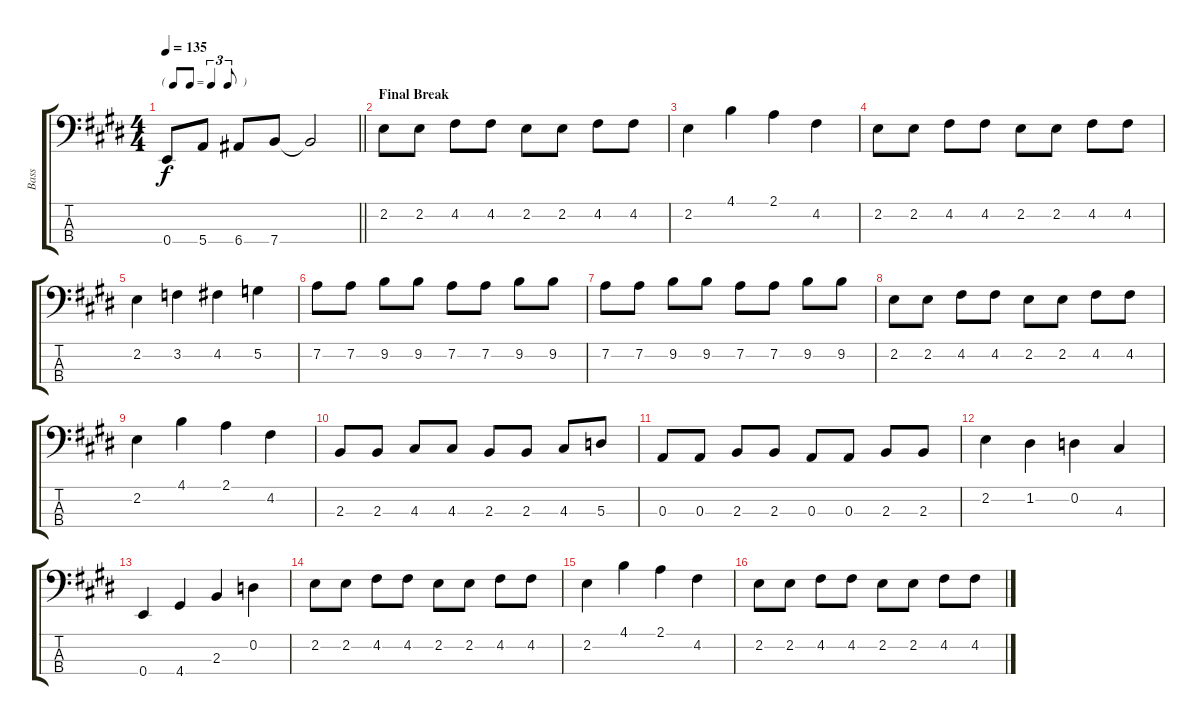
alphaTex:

\track ("Bass" "Bass") {instrument electricbassfinger}
\staff {score tabs}
\tuning (G2 D2 A1 E1) {hide}
\ts (4 4)
\tf triplet8th
\tempo 135
\clef f4
\barLineRight lightlight
\ks e
0.4.8{dy f} 5.4.8 6.4.8 7.4.8 7.4{t}.2 |
\section ("" "Final Break")
2.2.8 2.2.8 4.2.8 4.2.8 2.2.8 2.2.8 4.2.8 4.2.8 |
2.2.4 4.1.4 2.1.4 4.2.4 |
2.2.8 2.2.8 4.2.8 4.2.8 2.2.8 2.2.8 4.2.8 4.2.8 |
2.2.4 3.2.4 4.2.4 5.2.4 |
7.2.8 7.2.8 9.2.8 9.2.8 7.2.8 7.2.8 9.2.8 9.2.8 |
7.2.8 7.2.8 9.2.8 9.2.8 7.2.8 7.2.8 9.2.8 9.2.8 |
2.2.8 2.2.8 4.2.8 4.2.8 2.2.8 2.2.8 4.2.8 4.2.8 |
2.2.4 4.1.4 2.1.4 4.2.4 |
2.3.8 2.3.8 4.3.8 4.3.8 2.3.8 2.3.8 4.3.8 5.3.8 |
0.3.8 0.3.8 2.3.8 2.3.8 0.3.8 0.3.8 2.3.8 2.3.8 |
2.2.4 1.2.4 0.2.4 4.3.4 |
0.4.4 4.4.4 2.3.4 0.2.4 |
2.2.8 2.2.8 4.2.8 4.2.8 2.2.8 2.2.8 4.2.8 4.2.8 |
2.2.4 4.1.4 2.1.4 4.2.4 |
2.2.8 2.2.8 4.2.8 4.2.8 2.2.8 2.2.8 4.2.8 4.2.8
